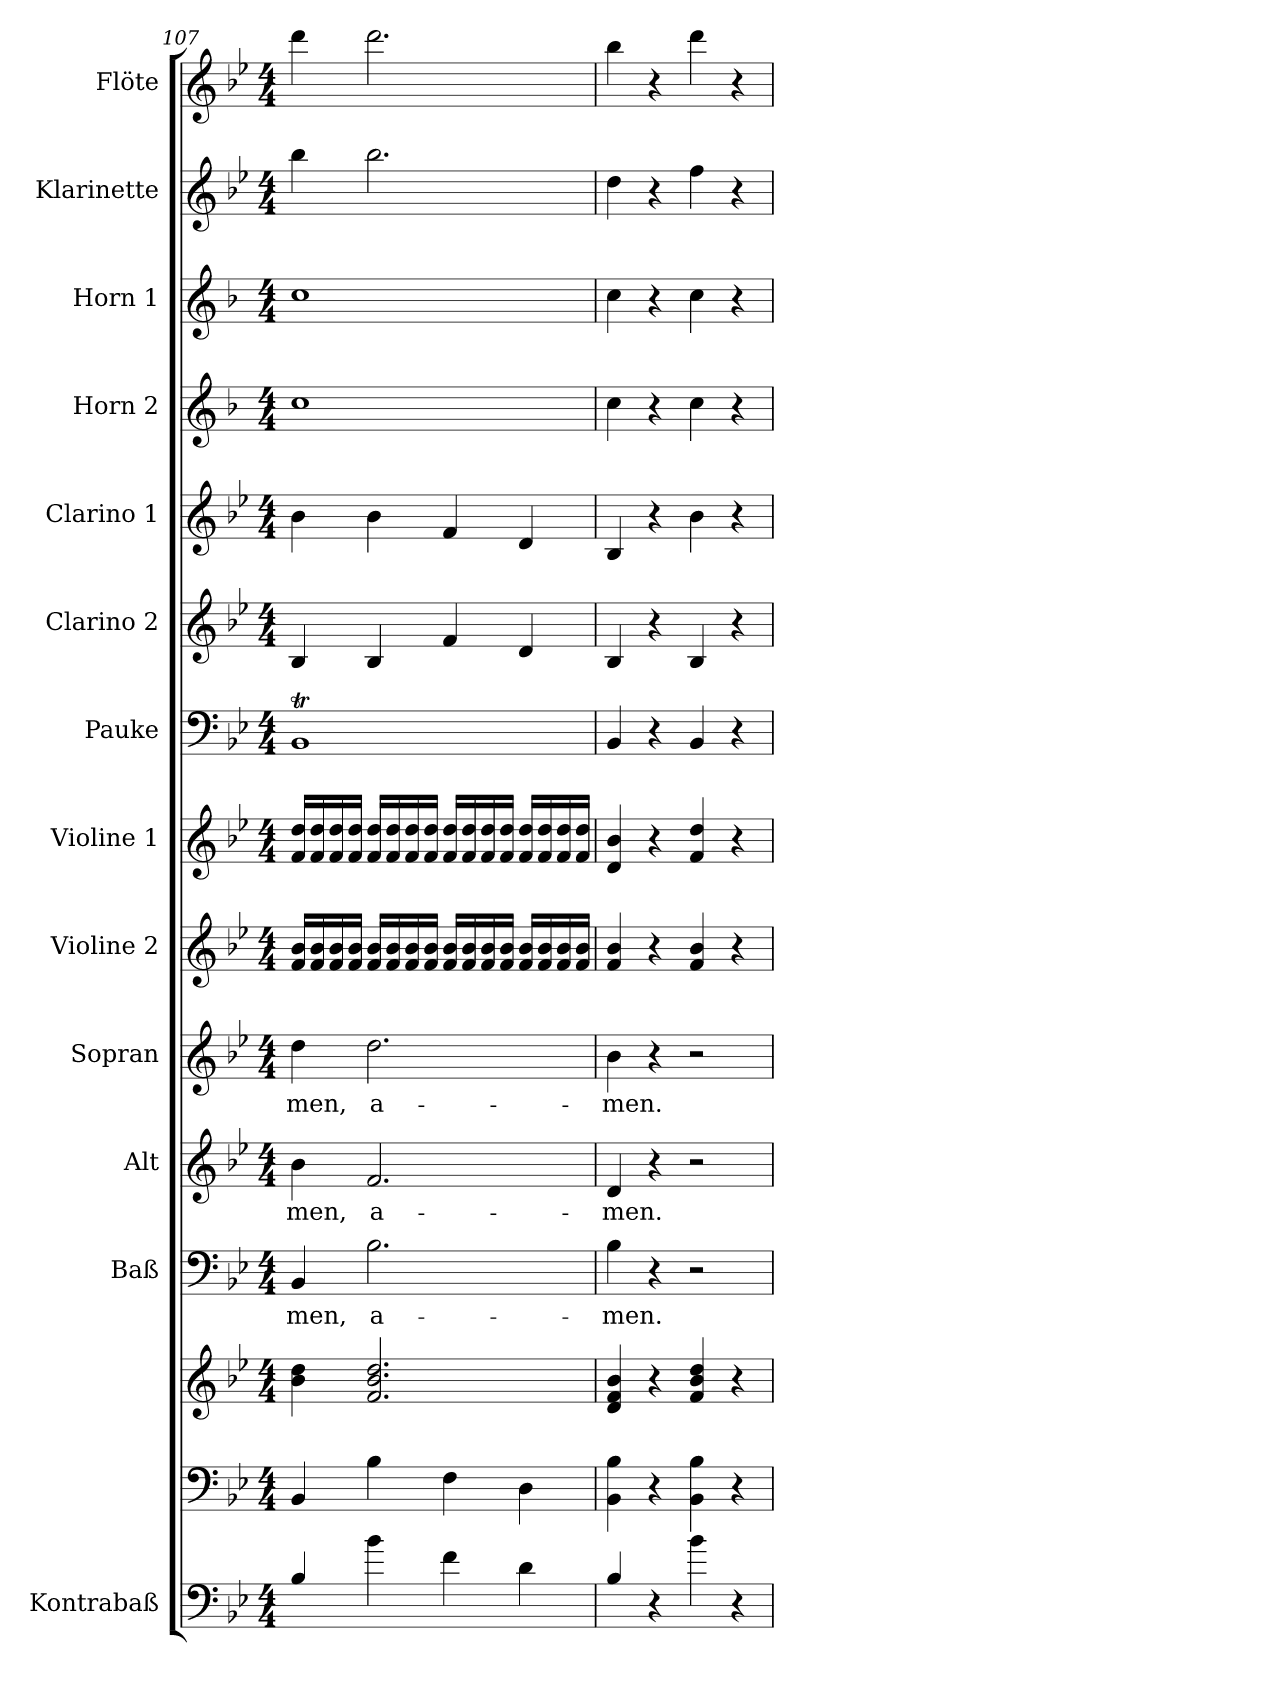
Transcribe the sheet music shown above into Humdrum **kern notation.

**kern	**kern	**kern	**kern	**text	**kern	**text	**kern	**text	**kern	**kern	**kern	**kern	**kern	**kern	**kern	**kern	**kern
*part14	*part13	*part13	*part12	*part12	*part11	*part11	*part10	*part10	*part9	*part8	*part7	*part6	*part5	*part4	*part3	*part2	*part1
*staff15	*staff14	*staff13	*staff12	*staff12	*staff11	*staff11	*staff10	*staff10	*staff9	*staff8	*staff7	*staff6	*staff5	*staff4	*staff3	*staff2	*staff1
*I"Kontrabaß	*	*	*I"Baß	*	*I"Alt	*	*I"Sopran	*	*I"Violine 2	*I"Violine 1	*I"Pauke	*I"Clarino 2	*I"Clarino 1	*I"Horn 2	*I"Horn 1	*I"Klarinette	*I"Flöte
*I'Kb	*	*	*I'Baß	*	*I'Alt	*	*I'Sop	*	*I'Vln. 2	*I'Vln. 1	*I'Pk.	*	*	*I'Hrn. 2	*I'Hrn. 1	*	*I'Fl.
*clefF4	*clefF4	*clefG2	*clefF4	*	*clefG2	*	*clefG2	*	*clefG2	*clefG2	*clefF4	*clefG2	*clefG2	*clefG2	*clefG2	*clefG2	*clefG2
*ITrd7c12	*	*	*	*	*	*	*	*	*	*	*	*ITrd7c12	*ITrd7c12	*ITrd4c7	*ITrd4c7	*	*
*k[b-e-]	*k[b-e-]	*k[b-e-]	*k[b-e-]	*	*k[b-e-]	*	*k[b-e-]	*	*k[b-e-]	*k[b-e-]	*k[b-e-]	*k[b-e-]	*k[b-e-]	*k[b-e-]	*k[b-e-]	*k[b-e-]	*k[b-e-]
*B-:	*B-:	*B-:	*B-:	*	*B-:	*	*B-:	*	*B-:	*B-:	*B-:	*B-:	*B-:	*B-:	*B-:	*B-:	*B-:
*M4/4	*M4/4	*M4/4	*M4/4	*	*M4/4	*	*M4/4	*	*M4/4	*M4/4	*M4/4	*M4/4	*M4/4	*M4/4	*M4/4	*M4/4	*M4/4
=107	=107	=107	=107	=107	=107	=107	=107	=107	=107	=107	=107	=107	=107	=107	=107	=107	=107
!	!	!	!	!LO:LY:b	!	!LO:LY:b	!	!LO:LY:b	!	!	!	!	!	!	!	!	!
4BB-/	4BB-/	4b-\ 4dd\	4BB-/	-men,	4b-\	-men,	4dd\	-men,	16f/ 16b-/LL	16f/ 16dd/LL	1BB-T	4BB-/	4B-\	1f	1f	4bb-\	4ddd\
.	.	.	.	.	.	.	.	.	16f/ 16b-/	16f/ 16dd/	.	.	.	.	.	.	.
.	.	.	.	.	.	.	.	.	16f/ 16b-/	16f/ 16dd/	.	.	.	.	.	.	.
.	.	.	.	.	.	.	.	.	16f/ 16b-/JJ	16f/ 16dd/JJ	.	.	.	.	.	.	.
!	!	!	!	!LO:LY:b	!	!LO:LY:b	!	!LO:LY:b	!	!	!	!	!	!	!	!	!
4B-\	4B-\	2.f/ 2.b-/ 2.dd/	2.B-\	a-	2.f/	a-	2.dd\	a-	16f/ 16b-/LL	16f/ 16dd/LL	.	4BB-/	4B-\	.	.	2.bb-\	2.ddd\
.	.	.	.	.	.	.	.	.	16f/ 16b-/	16f/ 16dd/	.	.	.	.	.	.	.
.	.	.	.	.	.	.	.	.	16f/ 16b-/	16f/ 16dd/	.	.	.	.	.	.	.
.	.	.	.	.	.	.	.	.	16f/ 16b-/JJ	16f/ 16dd/JJ	.	.	.	.	.	.	.
4F\	4F\	.	.	.	.	.	.	.	16f/ 16b-/LL	16f/ 16dd/LL	.	4F/	4F/	.	.	.	.
.	.	.	.	.	.	.	.	.	16f/ 16b-/	16f/ 16dd/	.	.	.	.	.	.	.
.	.	.	.	.	.	.	.	.	16f/ 16b-/	16f/ 16dd/	.	.	.	.	.	.	.
.	.	.	.	.	.	.	.	.	16f/ 16b-/JJ	16f/ 16dd/JJ	.	.	.	.	.	.	.
4D\	4D\	.	.	.	.	.	.	.	16f/ 16b-/LL	16f/ 16dd/LL	.	4D/	4D/	.	.	.	.
.	.	.	.	.	.	.	.	.	16f/ 16b-/	16f/ 16dd/	.	.	.	.	.	.	.
.	.	.	.	.	.	.	.	.	16f/ 16b-/	16f/ 16dd/	.	.	.	.	.	.	.
.	.	.	.	.	.	.	.	.	16f/ 16b-/JJ	16f/ 16dd/JJ	.	.	.	.	.	.	.
=108	=108	=108	=108	=108	=108	=108	=108	=108	=108	=108	=108	=108	=108	=108	=108	=108	=108
!	!	!	!	!LO:LY:b	!	!LO:LY:b	!	!LO:LY:b	!	!	!	!	!	!	!	!	!
4BB-/	4BB-\ 4B-\	4d/ 4f/ 4b-/	4B-\	-men.	4d/	-men.	4b-\	-men.	4f/ 4b-/	4d/ 4b-/	4BB-/	4BB-/	4BB-/	4f\	4f\	4dd\	4bb-\
4r	4r	4r	4r	.	4r	.	4r	.	4r	4r	4r	4r	4r	4r	4r	4r	4r
4B-\	4BB-\ 4B-\	4f/ 4b-/ 4dd/	2r	.	2r	.	2r	.	4f/ 4b-/	4f/ 4dd/	4BB-/	4BB-/	4B-\	4f\	4f\	4ff\	4ddd\
4r	4r	4r	.	.	.	.	.	.	4r	4r	4r	4r	4r	4r	4r	4r	4r
=	=	=	=	=	=	=	=	=	=	=	=	=	=	=	=	=	=
*-	*-	*-	*-	*-	*-	*-	*-	*-	*-	*-	*-	*-	*-	*-	*-	*-	*-
